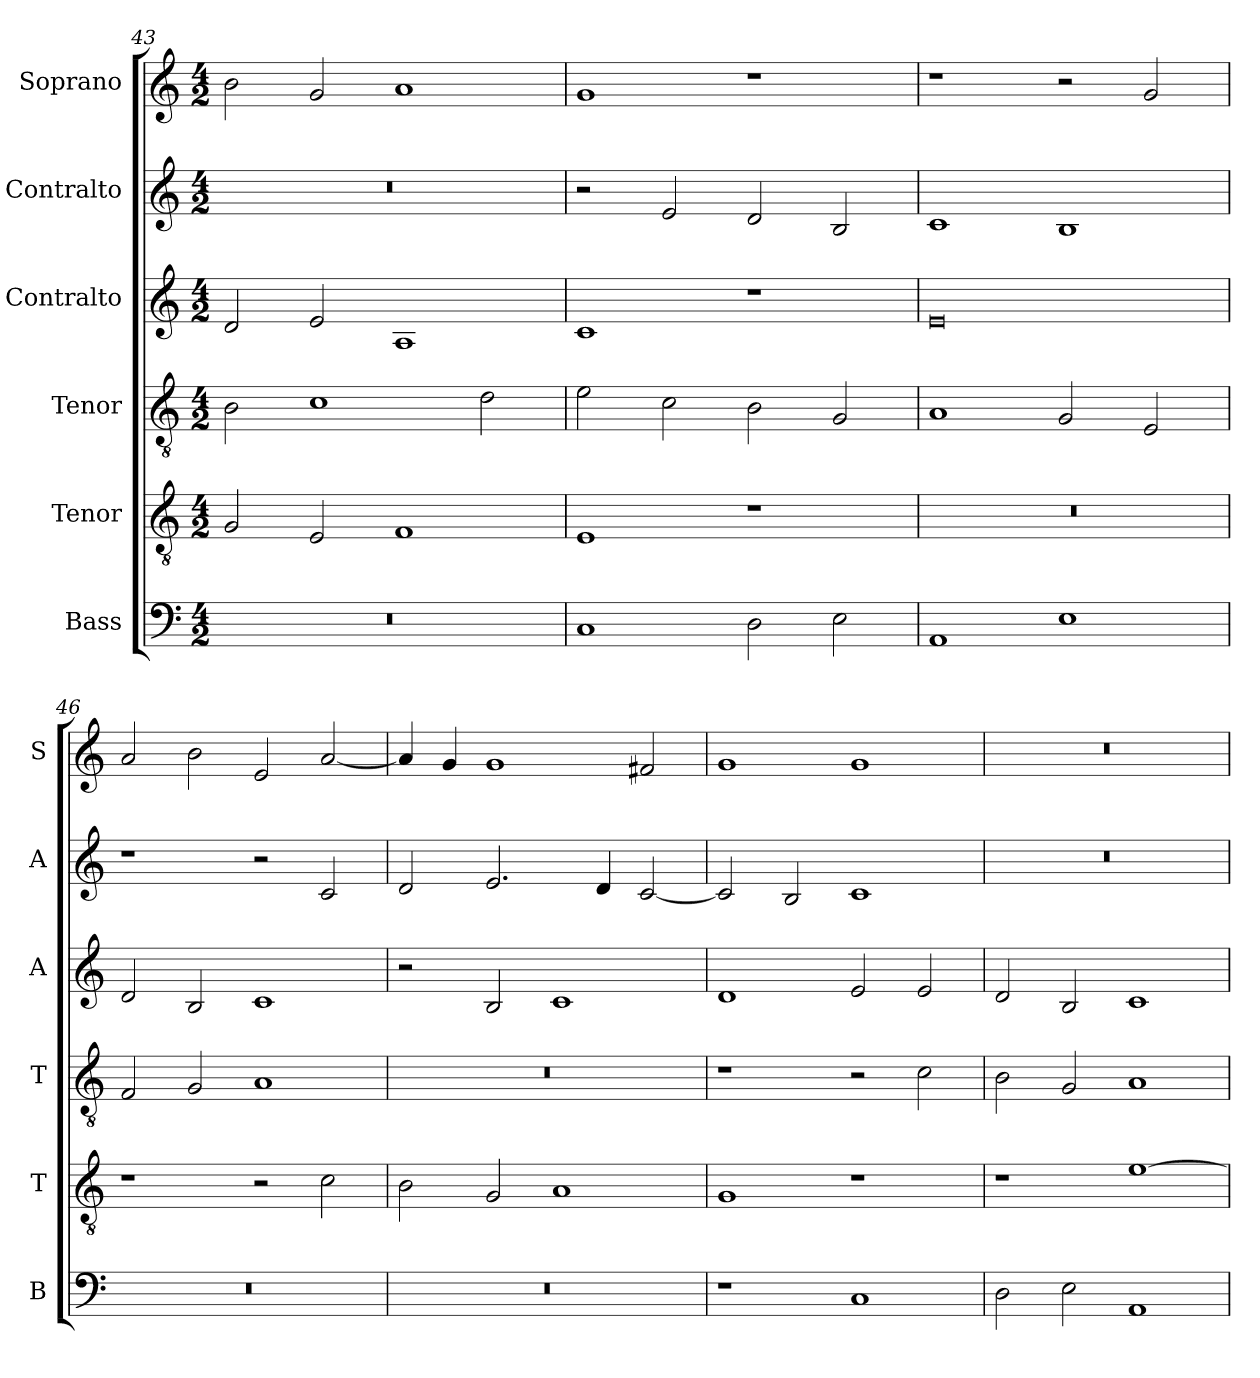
**kern	**kern	**kern	**kern	**kern	**kern
*part6	*part5	*part4	*part3	*part2	*part1
*staff6	*staff5	*staff4	*staff3	*staff2	*staff1
*I"Bass	*I"Tenor	*I"Tenor	*I"Contralto	*I"Contralto	*I"Soprano
*I'B	*I'T	*I'T	*I'A	*I'A	*I'S
*clefF4	*clefGv2	*clefGv2	*clefG2	*clefG2	*clefG2
*k[]	*k[]	*k[]	*k[]	*k[]	*k[]
*A:aeo	*A:aeo	*A:aeo	*A:aeo	*A:aeo	*A:aeo
*M4/2	*M4/2	*M4/2	*M4/2	*M4/2	*M4/2
=43	=43	=43	=43	=43	=43
0r	2G	2B	2d	0r	2b
.	2E	1c	2e	.	2g
.	1F	.	1A	.	1a
.	.	2d	.	.	.
=44	=44	=44	=44	=44	=44
1C	1E	2e	1c	2r	1g
.	.	2c	.	2e	.
2D	1r	2B	1r	2d	1r
2E	.	2G	.	2B	.
=45	=45	=45	=45	=45	=45
1AA	0r	1A	0e	1c	1r
1E	.	2G	.	1B	2r
.	.	2E	.	.	2g
=46	=46	=46	=46	=46	=46
0r	1r	2F	2d	1r	2a
.	.	2G	2B	.	2b
.	2r	1A	1c	2r	2e
.	2c	.	.	2c	[2a
=47	=47	=47	=47	=47	=47
0r	2B	0r	2r	2d	4a]
.	.	.	.	.	4g
.	2G	.	2B	2.e	1g
.	1A	.	1c	.	.
.	.	.	.	4d	.
.	.	.	.	[2c	2f#X
=48	=48	=48	=48	=48	=48
1r	1G	1r	1d	2c]	1g
.	.	.	.	2B	.
1C	1r	2r	2e	1c	1g
.	.	2c	2e	.	.
=49	=49	=49	=49	=49	=49
2D	1r	2B	2d	0r	0r
2E	.	2G	2B	.	.
1AA	[1e	1A	1c	.	.
=	=	=	=	=	=
*-	*-	*-	*-	*-	*-
